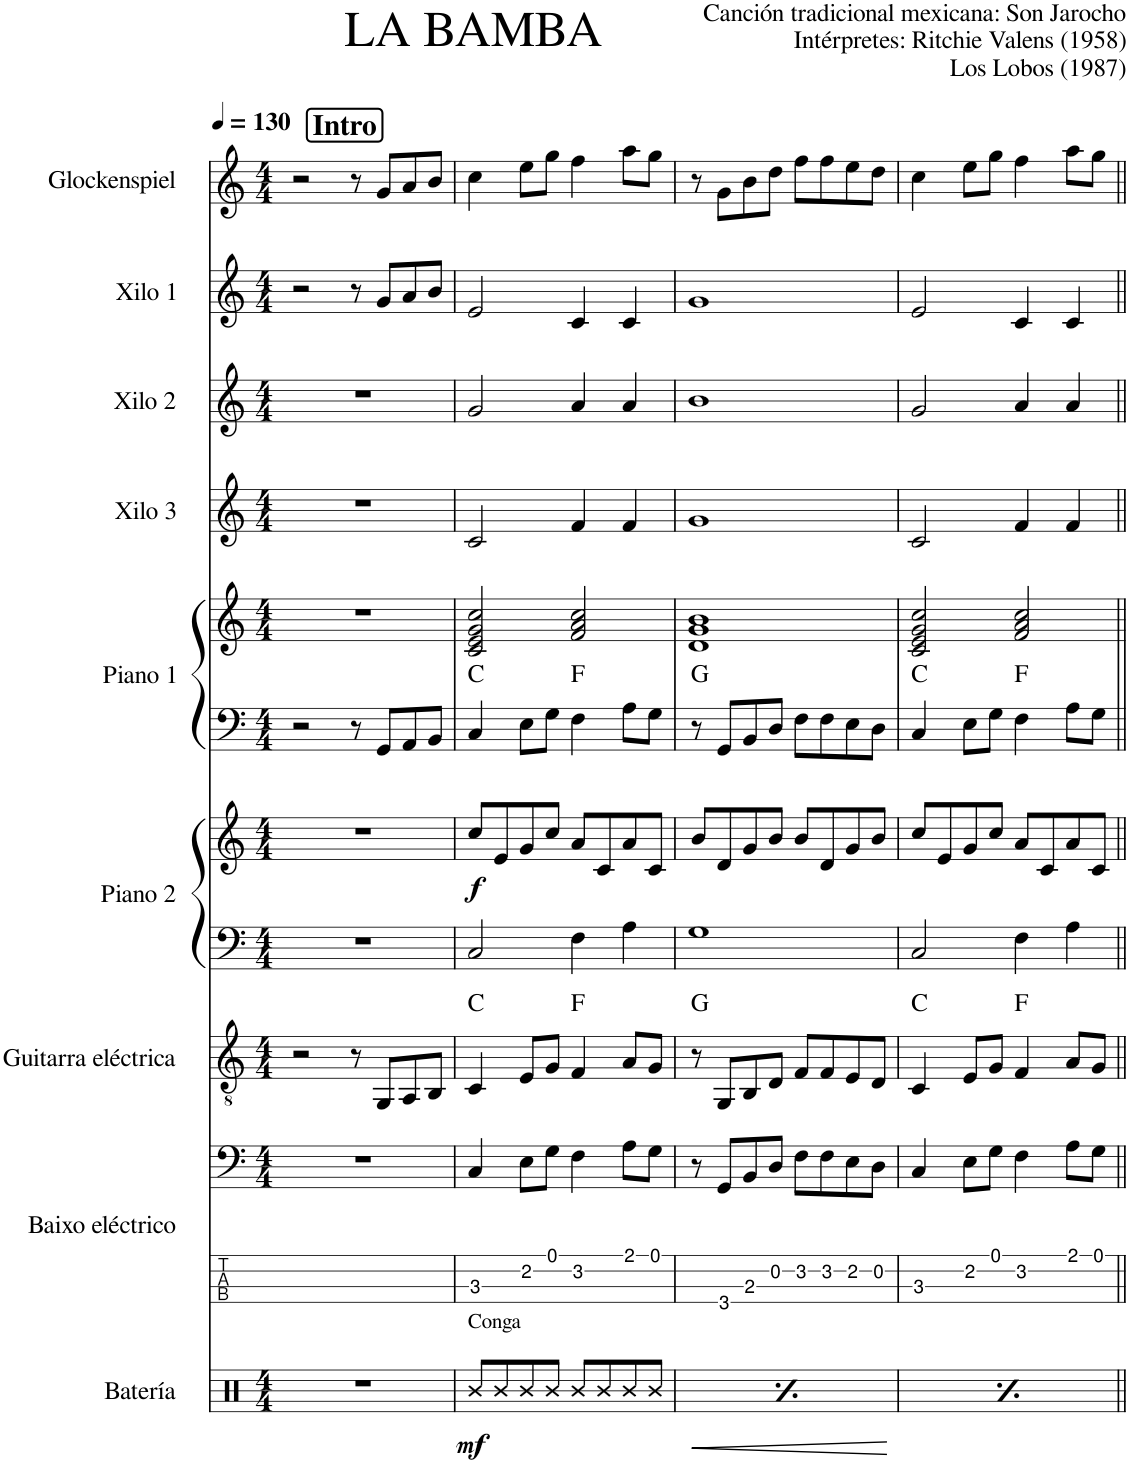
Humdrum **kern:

**kern	**dynam	**kern	**kern	**kern	**harte	**kern	**kern	**dynam	**kern	**kern	**harte	**kern	**kern	**kern	**kern
*part9	*part9	*part8	*part8	*part7	*part7	*part6	*part6	*part6	*part5	*part5	*part5	*part4	*part3	*part2	*part1
*staff12	*staff12	*staff11	*staff10	*staff9	*	*staff8	*staff7	*staff7/8	*staff6	*staff5	*	*staff4	*staff3	*staff2	*staff1
*I"Batería	*	*I"Baixo eléctrico	*	*I"Guitarra eléctrica	*	*I"Piano 2	*	*	*I"Piano 1	*	*	*I"Xilo 3	*I"Xilo 2	*I"Xilo 1	*I"Glockenspiel
*I'Bat.	*	*	*	*I'Guit. El.	*	*I'Pno.2	*	*	*I'Pno.1	*	*	*I'Xil.3	*I'Xil.2	*I'Xil.1	*I'Glock.
*	*	*stria4	*	*	*	*	*	*	*	*	*	*	*	*	*
*clefX	*	*	*clefF4	*clefGv2	*	*clefF4	*clefG2	*	*clefF4	*clefG2	*	*clefG2	*clefG2	*clefG2	*clefG2
*	*	*Trd7c12	*Trd7c12	*	*	*	*	*	*	*	*	*Trd-7c-12	*Trd-7c-12	*Trd-7c-12	*Trd-14c-24
*k[]	*	*k[]	*k[]	*k[]	*	*k[]	*k[]	*	*k[]	*k[]	*	*k[]	*k[]	*k[]	*k[]
*M4/4	*	*M4/4	*M4/4	*M4/4	*	*M4/4	*M4/4	*	*M4/4	*M4/4	*	*M4/4	*M4/4	*M4/4	*M4/4
!!LO:REH:place=s1:a:B:cj:fs=14:t=Intro
=1	=1	=1	=1	=1	=1	=1	=1	=1	=1	=1	=1	=1	=1	=1	=1
1r	.	1r	1r	2r	.	1r	1r	.	2r	1r	.	1r	1r	2r	2r
.	.	.	.	8r	.	.	.	.	8r	.	.	.	.	8r	8r
.	.	.	.	8GG/L	.	.	.	.	8GG/L	.	.	.	.	8g/L	8g/L
.	.	.	.	8AA/	.	.	.	.	8AA/	.	.	.	.	8a/	8a/
.	.	.	.	8BB/J	.	.	.	.	8BB/J	.	.	.	.	8b/J	8b/J
=2	=2	=2	=2	=2	=2	=2	=2	=2	=2	=2	=2	=2	=2	=2	=2
*	*	*	*	*	*	*	*	*	*	*	*	*	*	*	*MM130
!LO:TX:a:t=Conga	!	!	!	!	!	!	!	!	!	!	!	!	!	!	!
!	!LO:DY:b	!	!	!	!	!	!	!LO:DY:b	!	!	!	!	!	!	!
8R/L	mf	4C	4C/	4C/	C:maj	2C/	8cc/L	f	4C/	2c/ 2e/ 2g/ 2cc/	C:maj	2c/	2g/	2e/	4cc\
8R/	.	.	.	.	.	.	8e/	.	.	.	.	.	.	.	.
8R/	.	8EL	8E\L	8E/L	.	.	8g/	.	8E\L	.	.	.	.	.	8ee\L
8R/J	.	8GJ	8G\J	8G/J	.	.	8cc/J	.	8G\J	.	.	.	.	.	8gg\J
8R/L	.	4F	4F\	4F/	F:maj	4F\	8a/L	.	4F\	2f/ 2a/ 2cc/	F:maj	4f/	4a/	4c/	4ff\
8R/	.	.	.	.	.	.	8c/	.	.	.	.	.	.	.	.
8R/	.	8AL	8A\L	8A/L	.	4A\	8a/	.	8A\L	.	.	4f/	4a/	4c/	8aa\L
8R/J	.	8GJ	8G\J	8G/J	.	.	8c/J	.	8G\J	.	.	.	.	.	8gg\J
=3	=3	=3	=3	=3	=3	=3	=3	=3	=3	=3	=3	=3	=3	=3	=3
!LO:TX:a:t=Conga	!	!	!	!	!	!	!	!	!	!	!	!	!	!	!
!	!LO:DY:b	!	!	!	!	!	!	!	!	!	!	!	!	!	!
8R/L	mf	8r	8r	8r	G:maj	1G	8b/L	.	8r	1d 1g 1b	G:maj	1g	1b	1g	8r
8R/	.	8GG	8GG/L	8GG/L	.	.	8d/	.	8GG/L	.	.	.	.	.	8g\L
8R/	.	8BBL	8BB/	8BB/	.	.	8g/	.	8BB/	.	.	.	.	.	8b\
8R/J	.	8DJ	8D/J	8D/J	.	.	8b/J	.	8D/J	.	.	.	.	.	8dd\J
8R/L	.	8FL	8F\L	8F/L	.	.	8b/L	.	8F\L	.	.	.	.	.	8ff\L
8R/	.	8FJ	8F\	8F/	.	.	8d/	.	8F\	.	.	.	.	.	8ff\
8R/	.	8EL	8E\	8E/	.	.	8g/	.	8E\	.	.	.	.	.	8ee\
8R/J	.	8DJ	8D\J	8D/J	.	.	8b/J	.	8D\J	.	.	.	.	.	8dd\J
=4	=4	=4	=4	=4	=4	=4	=4	=4	=4	=4	=4	=4	=4	=4	=4
!LO:TX:a:t=Conga	!	!	!	!	!	!	!	!	!	!	!	!	!	!	!
!	!LO:DY:b	!	!	!	!	!	!	!	!	!	!	!	!	!	!
8R/L	mf	4C	4C/	4C/	C:maj	2C/	8cc/L	.	4C/	2c/ 2e/ 2g/ 2cc/	C:maj	2c/	2g/	2e/	4cc\
8R/	.	.	.	.	.	.	8e/	.	.	.	.	.	.	.	.
8R/	.	8EL	8E\L	8E/L	.	.	8g/	.	8E\L	.	.	.	.	.	8ee\L
8R/J	.	8GJ	8G\J	8G/J	.	.	8cc/J	.	8G\J	.	.	.	.	.	8gg\J
8R/L	.	4F	4F\	4F/	F:maj	4F\	8a/L	.	4F\	2f/ 2a/ 2cc/	F:maj	4f/	4a/	4c/	4ff\
8R/	.	.	.	.	.	.	8c/	.	.	.	.	.	.	.	.
8R/	.	8AL	8A\L	8A/L	.	4A\	8a/	.	8A\L	.	.	4f/	4a/	4c/	8aa\L
8R/J	.	8GJ	8G\J	8G/J	.	.	8c/J	.	8G\J	.	.	.	.	.	8gg\J
=||	=||	=||	=||	=||	=||	=||	=||	=||	=||	=||	=||	=||	=||	=||	=||
*-	*-	*-	*-	*-	*-	*-	*-	*-	*-	*-	*-	*-	*-	*-	*-
